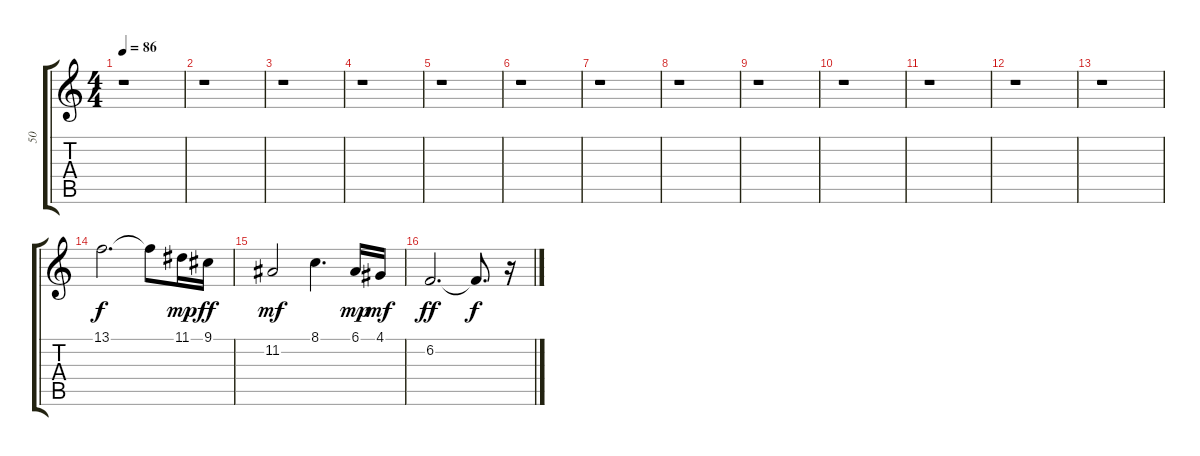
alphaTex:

\track ("50" "50") {instrument stringensemble2}
\staff {score tabs}
\tuning (E4 B3 G3 D3 A2 E2) {hide}
\ts (4 4)
\tempo 86
\clef g2
\ks c
r.1{dy f} |
r.1 |
r.1 |
r.1 |
r.1 |
r.1 |
r.1 |
r.1 |
r.1 |
r.1 |
r.1 |
r.1 |
r.1 |
13.1.2{d} 13.1{t}.8 11.1.16{dy mp} 9.1.16{dy ff} |
11.2.2{dy mf} 8.1.4{d} 6.1.16{dy mp} 4.1.16{dy mf} |
6.2.2{d dy ff} 6.2{t}.8{d dy f} r.16
